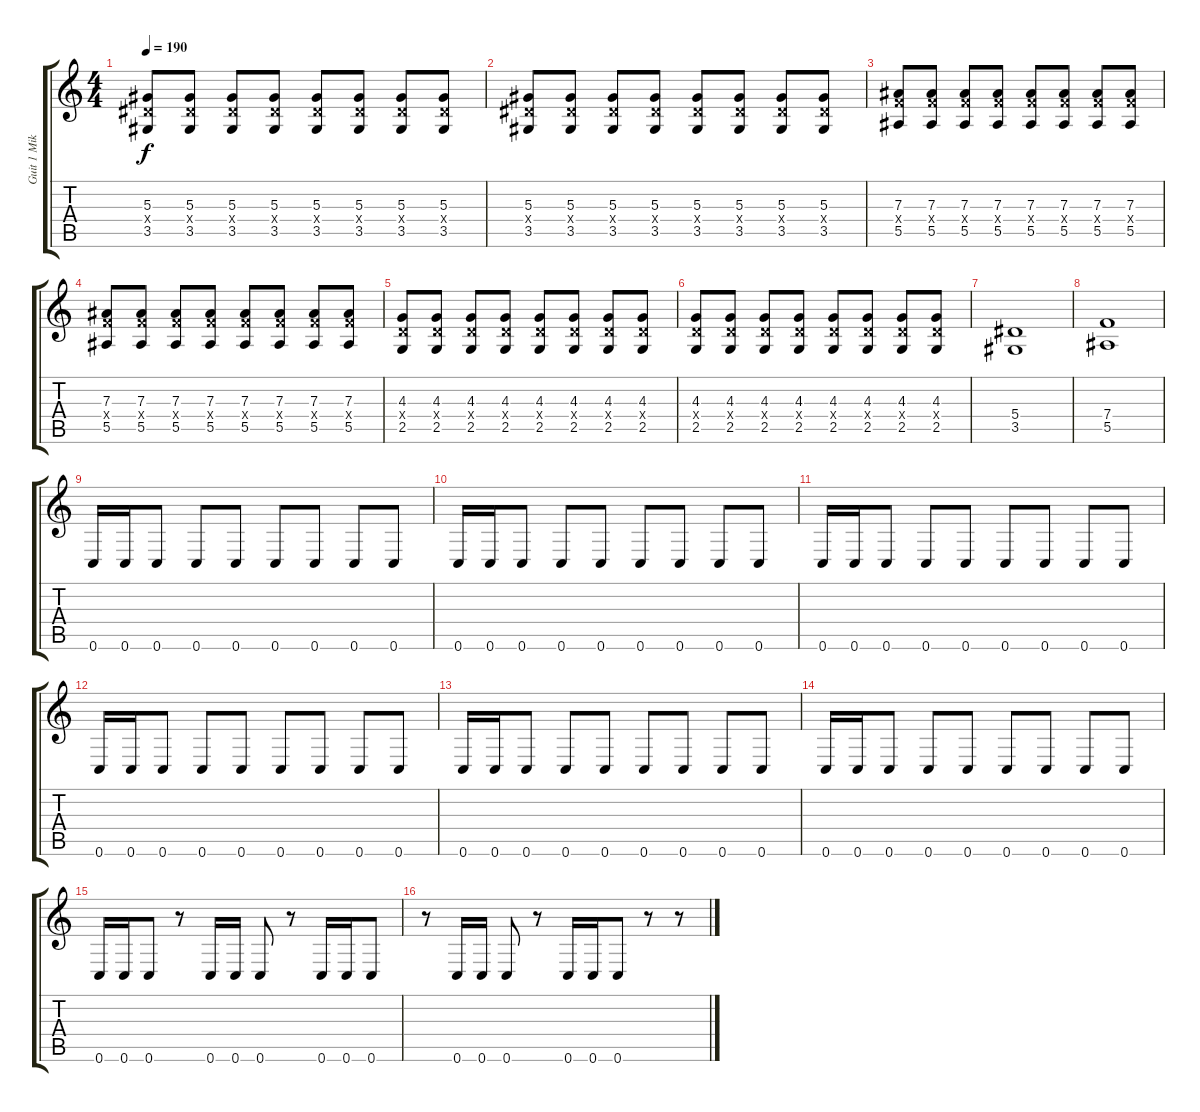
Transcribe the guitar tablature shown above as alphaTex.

\track ("Guit 1 Mike" "Guit 1 Mik") {instrument distortionguitar}
\staff {score tabs}
\tuning (C4 G3 Eb3 Bb2 F2 C2) {hide}
\ts (4 4)
\tempo 190
\clef g2
\ks c
(5.3 5.4{x} 3.5).8{dy f} (5.3 5.4{x} 3.5).8 (5.3 5.4{x} 3.5).8 (5.3 5.4{x} 3.5).8 (5.3 5.4{x} 3.5).8 (5.3 5.4{x} 3.5).8 (5.3 5.4{x} 3.5).8 (5.3 5.4{x} 3.5).8 |
(5.3 5.4{x} 3.5).8 (5.3 5.4{x} 3.5).8 (5.3 5.4{x} 3.5).8 (5.3 5.4{x} 3.5).8 (5.3 5.4{x} 3.5).8 (5.3 5.4{x} 3.5).8 (5.3 5.4{x} 3.5).8 (5.3 5.4{x} 3.5).8 |
(7.3 7.4{x} 5.5).8 (7.3 7.4{x} 5.5).8 (7.3 7.4{x} 5.5).8 (7.3 7.4{x} 5.5).8 (7.3 7.4{x} 5.5).8 (7.3 7.4{x} 5.5).8 (7.3 7.4{x} 5.5).8 (7.3 7.4{x} 5.5).8 |
(7.3 7.4{x} 5.5).8 (7.3 7.4{x} 5.5).8 (7.3 7.4{x} 5.5).8 (7.3 7.4{x} 5.5).8 (7.3 7.4{x} 5.5).8 (7.3 7.4{x} 5.5).8 (7.3 7.4{x} 5.5).8 (7.3 7.4{x} 5.5).8 |
(4.3 4.4{x} 2.5).8 (4.3 4.4{x} 2.5).8 (4.3 4.4{x} 2.5).8 (4.3 4.4{x} 2.5).8 (4.3 4.4{x} 2.5).8 (4.3 4.4{x} 2.5).8 (4.3 4.4{x} 2.5).8 (4.3 4.4{x} 2.5).8 |
(4.3 4.4{x} 2.5).8 (4.3 4.4{x} 2.5).8 (4.3 4.4{x} 2.5).8 (4.3 4.4{x} 2.5).8 (4.3 4.4{x} 2.5).8 (4.3 4.4{x} 2.5).8 (4.3 4.4{x} 2.5).8 (4.3 4.4{x} 2.5).8 |
(5.4 3.5).1 |
(7.4 5.5).1 |
0.6.16 0.6.16 0.6.8 0.6.8 0.6.8 0.6.8 0.6.8 0.6.8 0.6.8 |
0.6.16 0.6.16 0.6.8 0.6.8 0.6.8 0.6.8 0.6.8 0.6.8 0.6.8 |
0.6.16 0.6.16 0.6.8 0.6.8 0.6.8 0.6.8 0.6.8 0.6.8 0.6.8 |
0.6.16 0.6.16 0.6.8 0.6.8 0.6.8 0.6.8 0.6.8 0.6.8 0.6.8 |
0.6.16 0.6.16 0.6.8 0.6.8 0.6.8 0.6.8 0.6.8 0.6.8 0.6.8 |
0.6.16 0.6.16 0.6.8 0.6.8 0.6.8 0.6.8 0.6.8 0.6.8 0.6.8 |
0.6.16 0.6.16 0.6.8 r.8 0.6.16 0.6.16 0.6.8 r.8 0.6.16 0.6.16 0.6.8 |
r.8 0.6.16 0.6.16 0.6.8 r.8 0.6.16 0.6.16 0.6.8 r.8 r.8
